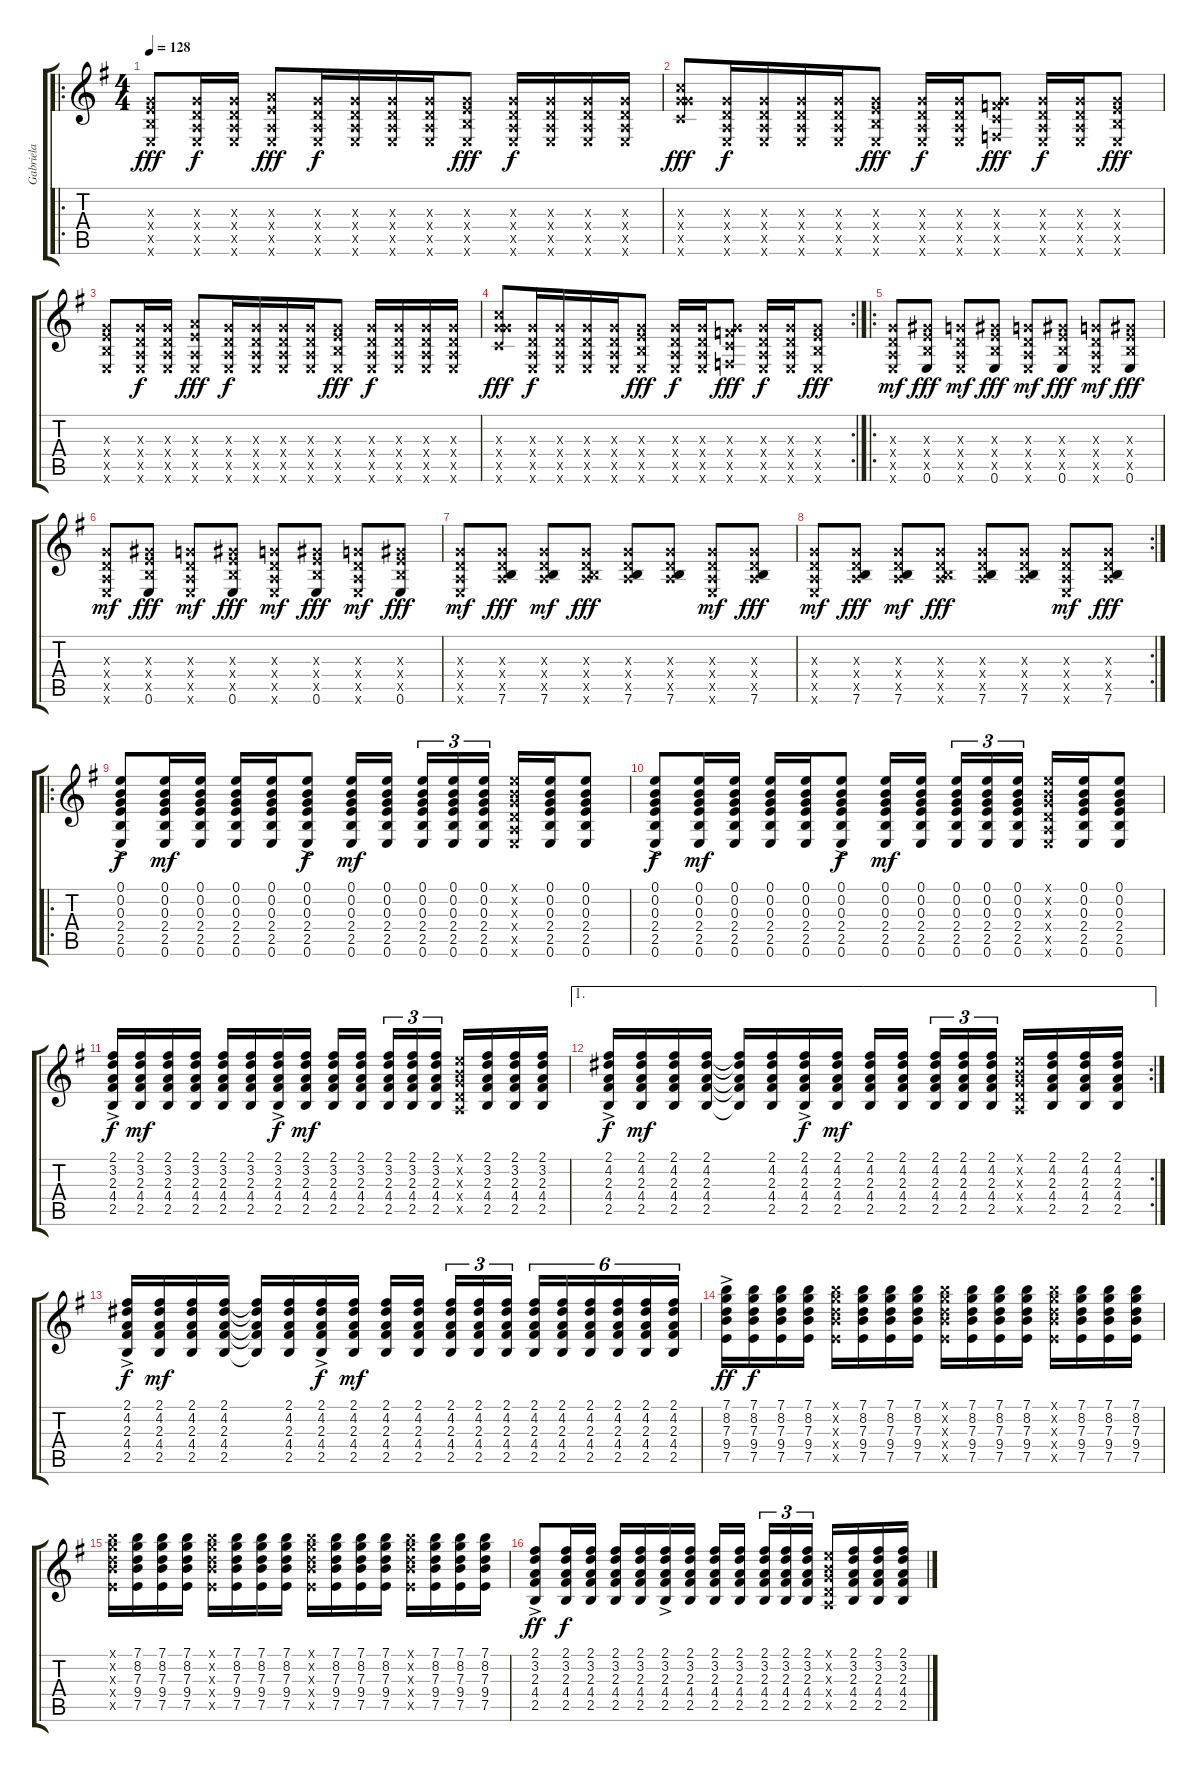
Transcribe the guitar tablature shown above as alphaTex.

\track ("Gabriela" "Gabriela") {instrument acousticguitarnylon}
\staff {score tabs}
\tuning (E4 B3 G3 D3 A2 E2) {hide}
\ro
\ts (4 4)
\tempo 128
\clef g2
\ks eminor
(0.3{x} 2.4{x} 2.5{x} 0.6{x}).8{dy fff} (0.3{x} 0.4{x} 0.5{x} 0.6{x}).16{dy f} (0.3{x} 0.4{x} 0.5{x} 0.6{x}).16 (2.3{x} 2.4{x} 0.5{x} 0.6{x}).8{dy fff} (0.3{x} 0.4{x} 0.5{x} 0.6{x}).16{dy f} (0.3{x} 0.4{x} 0.5{x} 0.6{x}).16{beam merge} (0.3{x} 0.4{x} 0.5{x} 0.6{x}).16 (0.3{x} 0.4{x} 0.5{x} 0.6{x}).16 (0.3{x} 2.4{x} 2.5{x} 0.6{x}).8{dy fff} (0.3{x} 0.4{x} 0.5{x} 0.6{x}).16{dy f} (0.3{x} 0.4{x} 0.5{x} 0.6{x}).16{beam merge} (0.3{x} 0.4{x} 0.5{x} 0.6{x}).16 (0.3{x} 0.4{x} 0.5{x} 0.6{x}).16 |
(0.3{x} 10.4{x} 10.5{x} 8.6{x}).8{dy fff} (0.3{x} 0.4{x} 0.5{x} 0.6{x}).16{dy f} (0.3{x} 0.4{x} 0.5{x} 0.6{x}).16{beam merge} (0.3{x} 0.4{x} 0.5{x} 0.6{x}).16 (0.3{x} 0.4{x} 0.5{x} 0.6{x}).16 (0.3{x} 2.4{x} 2.5{x} 0.6{x}).8{dy fff} (0.3{x} 0.4{x} 0.5{x} 0.6{x}).16{dy f} (0.3{x} 0.4{x} 0.5{x} 0.6{x}).16 (0.3{x} 3.4{x} 3.5{x} 1.6{x}).8{dy fff} (0.3{x} 0.4{x} 0.5{x} 0.6{x}).16{dy f} (0.3{x} 0.4{x} 0.5{x} 0.6{x}).16 (0.3{x} 2.4{x} 2.5{x} 0.6{x}).8{dy fff} |
(0.3{x} 2.4{x} 2.5{x} 0.6{x}).8 (0.3{x} 0.4{x} 0.5{x} 0.6{x}).16{dy f} (0.3{x} 0.4{x} 0.5{x} 0.6{x}).16 (2.3{x} 2.4{x} 0.5{x} 0.6{x}).8{dy fff} (0.3{x} 0.4{x} 0.5{x} 0.6{x}).16{dy f} (0.3{x} 0.4{x} 0.5{x} 0.6{x}).16{beam merge} (0.3{x} 0.4{x} 0.5{x} 0.6{x}).16 (0.3{x} 0.4{x} 0.5{x} 0.6{x}).16 (0.3{x} 2.4{x} 2.5{x} 0.6{x}).8{dy fff} (0.3{x} 0.4{x} 0.5{x} 0.6{x}).16{dy f} (0.3{x} 0.4{x} 0.5{x} 0.6{x}).16{beam merge} (0.3{x} 0.4{x} 0.5{x} 0.6{x}).16 (0.3{x} 0.4{x} 0.5{x} 0.6{x}).16 |
\rc 2
(0.3{x} 10.4{x} 10.5{x} 8.6{x}).8{dy fff} (0.3{x} 0.4{x} 0.5{x} 0.6{x}).16{dy f} (0.3{x} 0.4{x} 0.5{x} 0.6{x}).16{beam merge} (0.3{x} 0.4{x} 0.5{x} 0.6{x}).16 (0.3{x} 0.4{x} 0.5{x} 0.6{x}).16 (0.3{x} 2.4{x} 2.5{x} 0.6{x}).8{dy fff} (0.3{x} 0.4{x} 0.5{x} 0.6{x}).16{dy f} (0.3{x} 0.4{x} 0.5{x} 0.6{x}).16 (0.3{x} 3.4{x} 3.5{x} 1.6{x}).8{dy fff} (0.3{x} 0.4{x} 0.5{x} 0.6{x}).16{dy f} (0.3{x} 0.4{x} 0.5{x} 0.6{x}).16 (0.3{x} 2.4{x} 2.5{x} 0.6{x}).8{dy fff} |
\ro
(0.3{x} 0.4{x} 0.5{x} 0.6{x}).8{dy mf} (1.3{x} 2.4{x} 2.5{x} 0.6).8{dy fff} (0.3{x} 0.4{x} 0.5{x} 0.6{x}).8{dy mf} (1.3{x} 2.4{x} 2.5{x} 0.6).8{dy fff} (0.3{x} 0.4{x} 0.5{x} 0.6{x}).8{dy mf} (1.3{x} 2.4{x} 2.5{x} 0.6).8{dy fff} (0.3{x} 0.4{x} 0.5{x} 0.6{x}).8{dy mf} (1.3{x} 2.4{x} 2.5{x} 0.6).8{dy fff} |
(0.3{x} 0.4{x} 0.5{x} 0.6{x}).8{dy mf} (1.3{x} 2.4{x} 2.5{x} 0.6).8{dy fff} (0.3{x} 0.4{x} 0.5{x} 0.6{x}).8{dy mf} (1.3{x} 2.4{x} 2.5{x} 0.6).8{dy fff} (0.3{x} 0.4{x} 0.5{x} 0.6{x}).8{dy mf} (1.3{x} 2.4{x} 2.5{x} 0.6).8{dy fff} (0.3{x} 0.4{x} 0.5{x} 0.6{x}).8{dy mf} (1.3{x} 2.4{x} 2.5{x} 0.6).8{dy fff} |
(0.3{x} 0.4{x} 0.5{x} 0.6{x}).8{dy mf} (0.3{x} 0.4{x} 0.5{x} 7.6).8{dy fff} (0.3{x} 0.4{x} 0.5{x} 7.6).8{dy mf} (0.3{x} 0.4{x} 0.5{x} 7.6{x}).8{dy fff} (0.3{x} 0.4{x} 0.5{x} 7.6).8 (0.3{x} 0.4{x} 0.5{x} 7.6).8 (0.3{x} 0.4{x} 0.5{x} 0.6{x}).8{dy mf} (0.3{x} 0.4{x} 0.5{x} 7.6).8{dy fff} |
\rc 2
(0.3{x} 0.4{x} 0.5{x} 0.6{x}).8{dy mf} (0.3{x} 0.4{x} 0.5{x} 7.6).8{dy fff} (0.3{x} 0.4{x} 0.5{x} 7.6).8{dy mf} (0.3{x} 0.4{x} 0.5{x} 7.6{x}).8{dy fff} (0.3{x} 0.4{x} 0.5{x} 7.6).8 (0.3{x} 0.4{x} 0.5{x} 7.6).8 (0.3{x} 0.4{x} 0.5{x} 0.6{x}).8{dy mf} (0.3{x} 0.4{x} 0.5{x} 7.6).8{dy fff} |
\ro
(0.1{ac} 0.2{ac} 0.3{ac} 2.4{ac} 2.5{ac} 0.6{ac}).8{dy f} (0.1 0.2 0.3 2.4 2.5 0.6).16{dy mf} (0.1 0.2 0.3 2.4 2.5 0.6).16 (0.1 0.2 0.3 2.4 2.5 0.6).16 (0.1 0.2 0.3 2.4 2.5 0.6).16 (0.1{ac} 0.2{ac} 0.3{ac} 2.4{ac} 2.5{ac} 0.6{ac}).8{dy f} (0.1 0.2 0.3 2.4 2.5 0.6).16{dy mf} (0.1 0.2 0.3 2.4 2.5 0.6).16{beam splitsecondary} (0.1 0.2 0.3 2.4 2.5 0.6).16{tu (3 2)} (0.1 0.2 0.3 2.4 2.5 0.6).16{tu (3 2)} (0.1 0.2 0.3 2.4 2.5 0.6).16{tu (3 2)} (0.1{x} 0.2{x} 0.3{x} 0.4{x} 0.5{x} 0.6{x}).16 (0.1 0.2 0.3 2.4 2.5 0.6).16 (0.1 0.2 0.3 2.4 2.5 0.6).8 |
(0.1{ac} 0.2{ac} 0.3{ac} 2.4{ac} 2.5{ac} 0.6{ac}).8{dy f} (0.1 0.2 0.3 2.4 2.5 0.6).16{dy mf} (0.1 0.2 0.3 2.4 2.5 0.6).16 (0.1 0.2 0.3 2.4 2.5 0.6).16 (0.1 0.2 0.3 2.4 2.5 0.6).16 (0.1{ac} 0.2{ac} 0.3{ac} 2.4{ac} 2.5{ac} 0.6{ac}).8{dy f} (0.1 0.2 0.3 2.4 2.5 0.6).16{dy mf} (0.1 0.2 0.3 2.4 2.5 0.6).16{beam splitsecondary} (0.1 0.2 0.3 2.4 2.5 0.6).16{tu (3 2)} (0.1 0.2 0.3 2.4 2.5 0.6).16{tu (3 2)} (0.1 0.2 0.3 2.4 2.5 0.6).16{tu (3 2)} (0.1{x} 0.2{x} 0.3{x} 0.4{x} 0.5{x} 0.6{x}).16 (0.1 0.2 0.3 2.4 2.5 0.6).16 (0.1 0.2 0.3 2.4 2.5 0.6).8 |
(2.1{ac} 3.2{ac} 2.3{ac} 4.4{ac} 2.5{ac}).16{dy f} (2.1 3.2 2.3 4.4 2.5).16{dy mf} (2.1 3.2 2.3 4.4 2.5).16 (2.1 3.2 2.3 4.4 2.5).16 (2.1 3.2 2.3 4.4 2.5).16 (2.1 3.2 2.3 4.4 2.5).16 (2.1{ac} 3.2{ac} 2.3{ac} 4.4{ac} 2.5{ac}).16{dy f} (2.1 3.2 2.3 4.4 2.5).16{dy mf} (2.1 3.2 2.3 4.4 2.5).16 (2.1 3.2 2.3 4.4 2.5).16{beam splitsecondary} (2.1 3.2 2.3 4.4 2.5).16{tu (3 2)} (2.1 3.2 2.3 4.4 2.5).16{tu (3 2)} (2.1 3.2 2.3 4.4 2.5).16{tu (3 2)} (0.1{x} 0.2{x} 0.3{x} 0.4{x} 0.5{x}).16 (2.1 3.2 2.3 4.4 2.5).16 (2.1 3.2 2.3 4.4 2.5).16 (2.1 3.2 2.3 4.4 2.5).16 |
\ae 1
\rc 2
(2.1{ac} 4.2{ac} 2.3{ac} 4.4{ac} 2.5{ac}).16{dy f} (2.1 4.2 2.3 4.4 2.5).16{dy mf} (2.1 4.2 2.3 4.4 2.5).16 (2.1 4.2 2.3 4.4 2.5).16 (2.1{t} 4.2{t} 2.3{t} 4.4{t} 2.5{t}).16 (2.1 4.2 2.3 4.4 2.5).16 (2.1{ac} 4.2{ac} 2.3{ac} 4.4{ac} 2.5{ac}).16{dy f} (2.1 4.2 2.3 4.4 2.5).16{dy mf} (2.1 4.2 2.3 4.4 2.5).16 (2.1 4.2 2.3 4.4 2.5).16{beam splitsecondary} (2.1 4.2 2.3 4.4 2.5).16{tu (3 2)} (2.1 4.2 2.3 4.4 2.5).16{tu (3 2)} (2.1 4.2 2.3 4.4 2.5).16{tu (3 2)} (0.1{x} 0.2{x} 0.3{x} 0.4{x} 0.5{x}).16 (2.1 4.2 2.3 4.4 2.5).16 (2.1 4.2 2.3 4.4 2.5).16 (2.1 4.2 2.3 4.4 2.5).16 |
(2.1{ac} 4.2{ac} 2.3{ac} 4.4{ac} 2.5{ac}).16{dy f} (2.1 4.2 2.3 4.4 2.5).16{dy mf} (2.1 4.2 2.3 4.4 2.5).16 (2.1 4.2 2.3 4.4 2.5).16 (2.1{t} 4.2{t} 2.3{t} 4.4{t} 2.5{t}).16 (2.1 4.2 2.3 4.4 2.5).16 (2.1{ac} 4.2{ac} 2.3{ac} 4.4{ac} 2.5{ac}).16{dy f} (2.1 4.2 2.3 4.4 2.5).16{dy mf} (2.1 4.2 2.3 4.4 2.5).16 (2.1 4.2 2.3 4.4 2.5).16{beam splitsecondary} (2.1 4.2 2.3 4.4 2.5).16{tu (3 2)} (2.1 4.2 2.3 4.4 2.5).16{tu (3 2)} (2.1 4.2 2.3 4.4 2.5).16{tu (3 2)} (2.1 4.2 2.3 4.4 2.5).16{tu (6 4)} (2.1 4.2 2.3 4.4 2.5).16{tu (6 4)} (2.1 4.2 2.3 4.4 2.5).16{tu (6 4)} (2.1 4.2 2.3 4.4 2.5).16{tu (6 4)} (2.1 4.2 2.3 4.4 2.5).16{tu (6 4)} (2.1 4.2 2.3 4.4 2.5).16{tu (6 4)} |
(7.1{ac} 8.2{ac} 7.3{ac} 9.4{ac} 7.5{ac}).16{dy ff} (7.1 8.2 7.3 9.4 7.5).16{dy f} (7.1 8.2 7.3 9.4 7.5).16 (7.1 8.2 7.3 9.4 7.5).16 (7.1{x} 8.2{x} 7.3{x} 9.4{x} 7.5{x}).16 (7.1 8.2 7.3 9.4 7.5).16 (7.1 8.2 7.3 9.4 7.5).16 (7.1 8.2 7.3 9.4 7.5).16 (7.1{x} 8.2{x} 7.3{x} 9.4{x} 7.5{x}).16 (7.1 8.2 7.3 9.4 7.5).16 (7.1 8.2 7.3 9.4 7.5).16 (7.1 8.2 7.3 9.4 7.5).16 (7.1{x} 8.2{x} 7.3{x} 9.4{x} 7.5{x}).16 (7.1 8.2 7.3 9.4 7.5).16 (7.1 8.2 7.3 9.4 7.5).16 (7.1 8.2 7.3 9.4 7.5).16 |
(7.1{x} 8.2{x} 7.3{x} 9.4{x} 7.5{x}).16 (7.1 8.2 7.3 9.4 7.5).16 (7.1 8.2 7.3 9.4 7.5).16 (7.1 8.2 7.3 9.4 7.5).16 (7.1{x} 8.2{x} 7.3{x} 9.4{x} 7.5{x}).16 (7.1 8.2 7.3 9.4 7.5).16 (7.1 8.2 7.3 9.4 7.5).16 (7.1 8.2 7.3 9.4 7.5).16 (7.1{x} 8.2{x} 7.3{x} 9.4{x} 7.5{x}).16 (7.1 8.2 7.3 9.4 7.5).16 (7.1 8.2 7.3 9.4 7.5).16 (7.1 8.2 7.3 9.4 7.5).16 (7.1{x} 8.2{x} 7.3{x} 9.4{x} 7.5{x}).16 (7.1 8.2 7.3 9.4 7.5).16 (7.1 8.2 7.3 9.4 7.5).16 (7.1 8.2 7.3 9.4 7.5).16 |
(2.1{ac} 3.2{ac} 2.3{ac} 4.4{ac} 2.5{ac}).8{dy ff} (2.1 3.2 2.3 4.4 2.5).16{dy f} (2.1 3.2 2.3 4.4 2.5).16 (2.1 3.2 2.3 4.4 2.5).16 (2.1 3.2 2.3 4.4 2.5).16 (2.1{ac} 3.2{ac} 2.3{ac} 4.4{ac} 2.5{ac}).16 (2.1 3.2 2.3 4.4 2.5).16 (2.1 3.2 2.3 4.4 2.5).16 (2.1 3.2 2.3 4.4 2.5).16{beam splitsecondary} (2.1 3.2 2.3 4.4 2.5).16{tu (3 2)} (2.1 3.2 2.3 4.4 2.5).16{tu (3 2)} (2.1 3.2 2.3 4.4 2.5).16{tu (3 2)} (0.1{x} 0.2{x} 0.3{x} 0.4{x} 0.5{x}).16 (2.1 3.2 2.3 4.4 2.5).16 (2.1 3.2 2.3 4.4 2.5).16 (2.1 3.2 2.3 4.4 2.5).16
